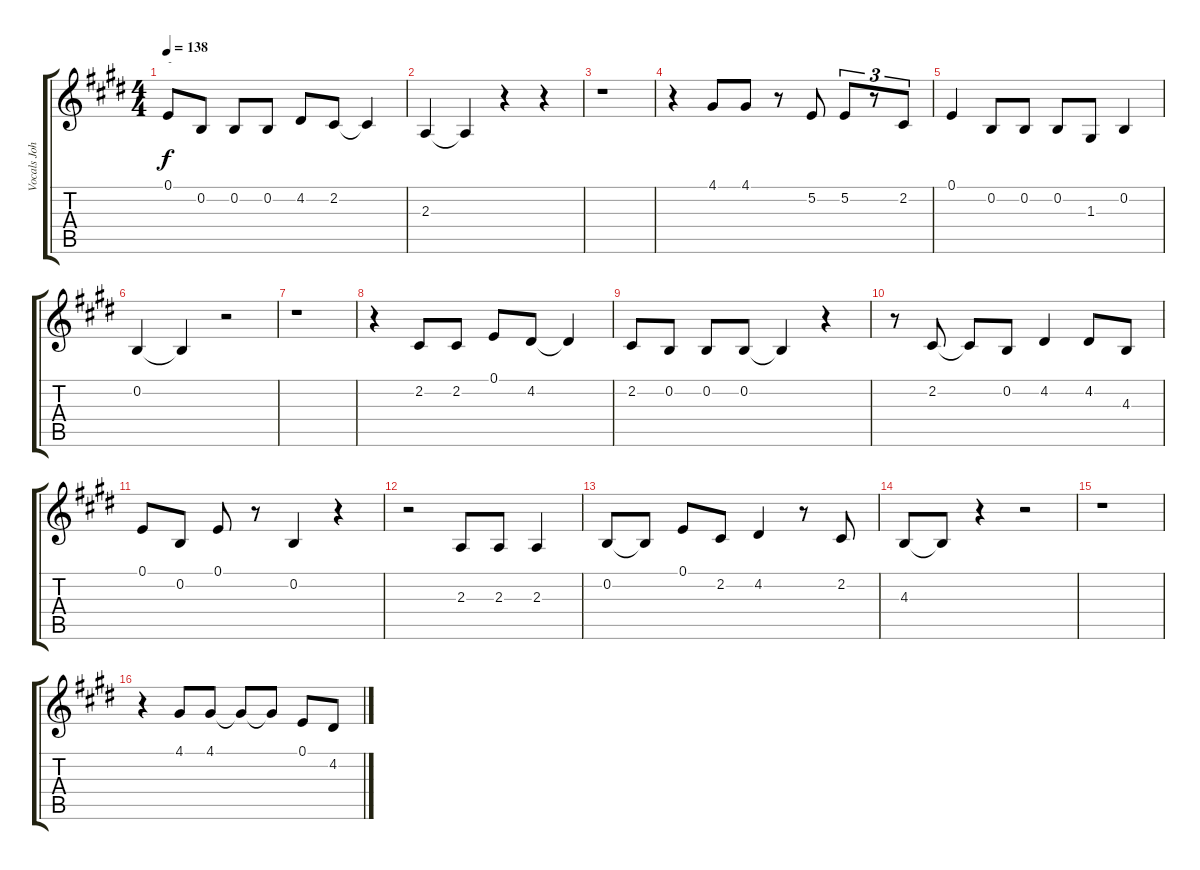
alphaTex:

\track ("Vocals John Fogerty" "Vocals Joh") {instrument tenorsax}
\staff {score tabs}
\tuning (E4 B3 G3 D3 A2 E2) {hide}
\ts (4 4)
\tempo 138
\clef g2
\ks e
0.1{t}.8{txt "-" dy f} 0.2.8 0.2.8 0.2.8 4.2.8 2.2.8 2.2{t}.4 |
2.3.4 2.3{t}.4 r.4 r.4 |
r.1 |
r.4 4.1.8 4.1.8 r.8 5.2.8 5.2.8{tu (3 2)} r.8{tu (3 2)} 2.2.8{tu (3 2)} |
0.1.4 0.2.8 0.2.8 0.2.8 1.3.8 0.2.4 |
0.2.4 0.2{t}.4 r.2 |
r.1 |
r.4 2.2.8 2.2.8 0.1.8 4.2.8 4.2{t}.4 |
2.2.8 0.2.8 0.2.8 0.2.8 0.2{t}.4 r.4 |
r.8 2.2.8 2.2{t}.8 0.2.8 4.2.4 4.2.8 4.3.8 |
0.1.8 0.2.8 0.1.8 r.8 0.2.4 r.4 |
r.2 2.3.8 2.3.8 2.3.4 |
0.2.8 0.2{t}.8 0.1.8 2.2.8 4.2.4 r.8 2.2.8 |
4.3.8 4.3{t}.8 r.4 r.2 |
r.1 |
r.4 4.1.8 4.1.8 4.1{t}.8 4.1{t}.8 0.1.8 4.2.8
